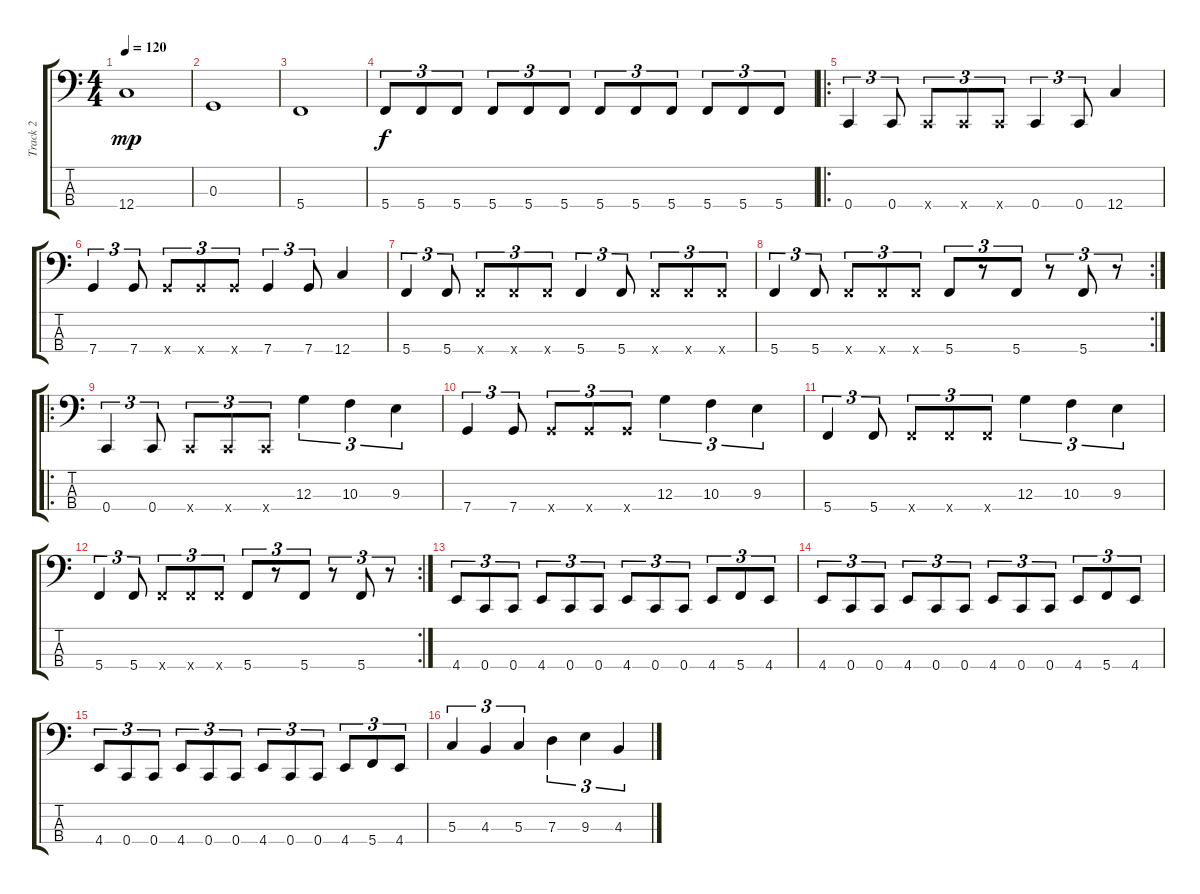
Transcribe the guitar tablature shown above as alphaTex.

\track ("Track 2" "Track 2") {instrument slapbass1}
\staff {score tabs}
\tuning (F2 C2 G1 C1) {hide}
\ts (4 4)
\tempo 120
\clef f4
\ks c
12.4.1{dy mp} |
0.3.1 |
5.4.1 |
5.4.8{tu (3 2) dy f instrument slapbass1} 5.4.8{tu (3 2)} 5.4.8{tu (3 2)} 5.4.8{tu (3 2)} 5.4.8{tu (3 2)} 5.4.8{tu (3 2)} 5.4.8{tu (3 2)} 5.4.8{tu (3 2)} 5.4.8{tu (3 2)} 5.4.8{tu (3 2)} 5.4.8{tu (3 2)} 5.4.8{tu (3 2)} |
\ro
0.4.4{tu (3 2)} 0.4.8{tu (3 2)} 0.4{x}.8{tu (3 2)} 0.4{x}.8{tu (3 2)} 0.4{x}.8{tu (3 2)} 0.4.4{tu (3 2)} 0.4.8{tu (3 2)} 12.4.4 |
7.4.4{tu (3 2)} 7.4.8{tu (3 2)} 7.4{x}.8{tu (3 2)} 7.4{x}.8{tu (3 2)} 7.4{x}.8{tu (3 2)} 7.4.4{tu (3 2)} 7.4.8{tu (3 2)} 12.4.4 |
5.4.4{tu (3 2)} 5.4.8{tu (3 2)} 5.4{x}.8{tu (3 2)} 5.4{x}.8{tu (3 2)} 5.4{x}.8{tu (3 2)} 5.4.4{tu (3 2)} 5.4.8{tu (3 2)} 5.4{x}.8{tu (3 2)} 5.4{x}.8{tu (3 2)} 5.4{x}.8{tu (3 2)} |
\rc 2
5.4.4{tu (3 2)} 5.4.8{tu (3 2)} 5.4{x}.8{tu (3 2)} 5.4{x}.8{tu (3 2)} 5.4{x}.8{tu (3 2)} 5.4.8{tu (3 2)} r.8{tu (3 2)} 5.4.8{tu (3 2)} r.8{tu (3 2)} 5.4.8{tu (3 2)} r.8{tu (3 2)} |
\ro
0.4.4{tu (3 2)} 0.4.8{tu (3 2)} 0.4{x}.8{tu (3 2)} 0.4{x}.8{tu (3 2)} 0.4{x}.8{tu (3 2)} 12.3.4{tu (3 2)} 10.3.4{tu (3 2)} 9.3.4{tu (3 2)} |
7.4.4{tu (3 2)} 7.4.8{tu (3 2)} 7.4{x}.8{tu (3 2)} 7.4{x}.8{tu (3 2)} 7.4{x}.8{tu (3 2)} 12.3.4{tu (3 2)} 10.3.4{tu (3 2)} 9.3.4{tu (3 2)} |
5.4.4{tu (3 2)} 5.4.8{tu (3 2)} 5.4{x}.8{tu (3 2)} 5.4{x}.8{tu (3 2)} 5.4{x}.8{tu (3 2)} 12.3.4{tu (3 2)} 10.3.4{tu (3 2)} 9.3.4{tu (3 2)} |
\rc 2
5.4.4{tu (3 2)} 5.4.8{tu (3 2)} 5.4{x}.8{tu (3 2)} 5.4{x}.8{tu (3 2)} 5.4{x}.8{tu (3 2)} 5.4.8{tu (3 2)} r.8{tu (3 2)} 5.4.8{tu (3 2)} r.8{tu (3 2)} 5.4.8{tu (3 2)} r.8{tu (3 2)} |
4.4.8{tu (3 2)} 0.4.8{tu (3 2)} 0.4.8{tu (3 2)} 4.4.8{tu (3 2)} 0.4.8{tu (3 2)} 0.4.8{tu (3 2)} 4.4.8{tu (3 2)} 0.4.8{tu (3 2)} 0.4.8{tu (3 2)} 4.4.8{tu (3 2)} 5.4.8{tu (3 2)} 4.4.8{tu (3 2)} |
4.4.8{tu (3 2)} 0.4.8{tu (3 2)} 0.4.8{tu (3 2)} 4.4.8{tu (3 2)} 0.4.8{tu (3 2)} 0.4.8{tu (3 2)} 4.4.8{tu (3 2)} 0.4.8{tu (3 2)} 0.4.8{tu (3 2)} 4.4.8{tu (3 2)} 5.4.8{tu (3 2)} 4.4.8{tu (3 2)} |
4.4.8{tu (3 2)} 0.4.8{tu (3 2)} 0.4.8{tu (3 2)} 4.4.8{tu (3 2)} 0.4.8{tu (3 2)} 0.4.8{tu (3 2)} 4.4.8{tu (3 2)} 0.4.8{tu (3 2)} 0.4.8{tu (3 2)} 4.4.8{tu (3 2)} 5.4.8{tu (3 2)} 4.4.8{tu (3 2)} |
5.3.4{tu (3 2)} 4.3.4{tu (3 2)} 5.3.4{tu (3 2)} 7.3.4{tu (3 2)} 9.3.4{tu (3 2)} 4.3.4{tu (3 2)}
